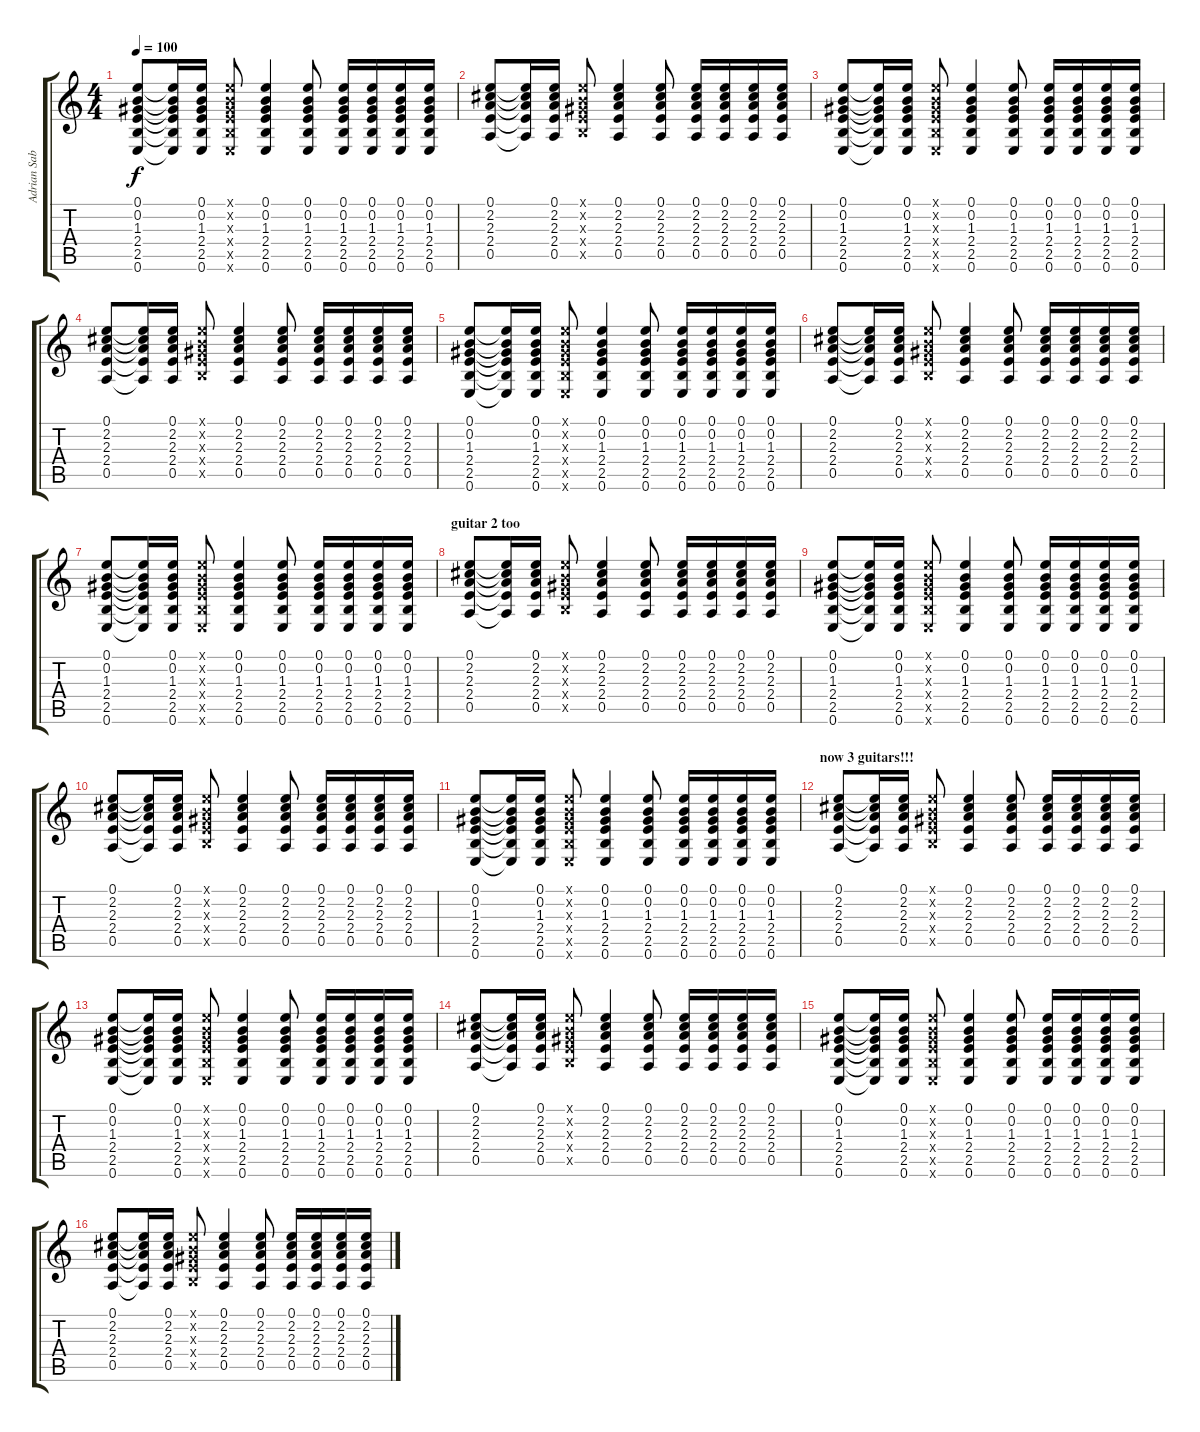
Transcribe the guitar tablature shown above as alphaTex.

\track ("Adrian Sabbath" "Adrian Sab") {instrument acousticguitarsteel}
\staff {score tabs}
\tuning (E4 B3 G3 D3 A2 E2) {hide}
\ts (4 4)
\tempo 100
\clef g2
\ks c
(0.1 0.2 1.3 2.4 2.5 0.6).8{dy f} (0.1{t} 0.2{t} 1.3{t} 2.4{t} 2.5{t} 0.6{t}).16 (0.1 0.2 1.3 2.4 2.5 0.6).16 (0.1{x} 0.2{x} 1.3{x} 2.4{x} 2.5{x} 0.6{x}).8 (0.1 0.2 1.3 2.4 2.5 0.6).4 (0.1 0.2 1.3 2.4 2.5 0.6).8 (0.1 0.2 1.3 2.4 2.5 0.6).16 (0.1 0.2 1.3 2.4 2.5 0.6).16 (0.1 0.2 1.3 2.4 2.5 0.6).16 (0.1 0.2 1.3 2.4 2.5 0.6).16 |
(0.1 2.2 2.3 2.4 0.5).8 (0.1{t} 2.2{t} 2.3{t} 2.4{t} 0.5{t}).16 (0.1 2.2 2.3 2.4 0.5).16 (0.1{x} 0.2{x} 1.3{x} 2.4{x} 2.5{x}).8 (0.1 2.2 2.3 2.4 0.5).4 (0.1 2.2 2.3 2.4 0.5).8 (0.1 2.2 2.3 2.4 0.5).16 (0.1 2.2 2.3 2.4 0.5).16 (0.1 2.2 2.3 2.4 0.5).16 (0.1 2.2 2.3 2.4 0.5).16 |
(0.1 0.2 1.3 2.4 2.5 0.6).8 (0.1{t} 0.2{t} 1.3{t} 2.4{t} 2.5{t} 0.6{t}).16 (0.1 0.2 1.3 2.4 2.5 0.6).16 (0.1{x} 0.2{x} 1.3{x} 2.4{x} 2.5{x} 0.6{x}).8 (0.1 0.2 1.3 2.4 2.5 0.6).4 (0.1 0.2 1.3 2.4 2.5 0.6).8 (0.1 0.2 1.3 2.4 2.5 0.6).16 (0.1 0.2 1.3 2.4 2.5 0.6).16 (0.1 0.2 1.3 2.4 2.5 0.6).16 (0.1 0.2 1.3 2.4 2.5 0.6).16 |
(0.1 2.2 2.3 2.4 0.5).8 (0.1{t} 2.2{t} 2.3{t} 2.4{t} 0.5{t}).16 (0.1 2.2 2.3 2.4 0.5).16 (0.1{x} 0.2{x} 1.3{x} 2.4{x} 2.5{x}).8 (0.1 2.2 2.3 2.4 0.5).4 (0.1 2.2 2.3 2.4 0.5).8 (0.1 2.2 2.3 2.4 0.5).16 (0.1 2.2 2.3 2.4 0.5).16 (0.1 2.2 2.3 2.4 0.5).16 (0.1 2.2 2.3 2.4 0.5).16 |
(0.1 0.2 1.3 2.4 2.5 0.6).8 (0.1{t} 0.2{t} 1.3{t} 2.4{t} 2.5{t} 0.6{t}).16 (0.1 0.2 1.3 2.4 2.5 0.6).16 (0.1{x} 0.2{x} 1.3{x} 2.4{x} 2.5{x} 0.6{x}).8 (0.1 0.2 1.3 2.4 2.5 0.6).4 (0.1 0.2 1.3 2.4 2.5 0.6).8 (0.1 0.2 1.3 2.4 2.5 0.6).16 (0.1 0.2 1.3 2.4 2.5 0.6).16 (0.1 0.2 1.3 2.4 2.5 0.6).16 (0.1 0.2 1.3 2.4 2.5 0.6).16 |
(0.1 2.2 2.3 2.4 0.5).8 (0.1{t} 2.2{t} 2.3{t} 2.4{t} 0.5{t}).16 (0.1 2.2 2.3 2.4 0.5).16 (0.1{x} 0.2{x} 1.3{x} 2.4{x} 2.5{x}).8 (0.1 2.2 2.3 2.4 0.5).4 (0.1 2.2 2.3 2.4 0.5).8 (0.1 2.2 2.3 2.4 0.5).16 (0.1 2.2 2.3 2.4 0.5).16 (0.1 2.2 2.3 2.4 0.5).16 (0.1 2.2 2.3 2.4 0.5).16 |
(0.1 0.2 1.3 2.4 2.5 0.6).8 (0.1{t} 0.2{t} 1.3{t} 2.4{t} 2.5{t} 0.6{t}).16 (0.1 0.2 1.3 2.4 2.5 0.6).16 (0.1{x} 0.2{x} 1.3{x} 2.4{x} 2.5{x} 0.6{x}).8 (0.1 0.2 1.3 2.4 2.5 0.6).4 (0.1 0.2 1.3 2.4 2.5 0.6).8 (0.1 0.2 1.3 2.4 2.5 0.6).16 (0.1 0.2 1.3 2.4 2.5 0.6).16 (0.1 0.2 1.3 2.4 2.5 0.6).16 (0.1 0.2 1.3 2.4 2.5 0.6).16 |
\section ("" "guitar 2 too")
(0.1 2.2 2.3 2.4 0.5).8 (0.1{t} 2.2{t} 2.3{t} 2.4{t} 0.5{t}).16 (0.1 2.2 2.3 2.4 0.5).16 (0.1{x} 0.2{x} 1.3{x} 2.4{x} 2.5{x}).8 (0.1 2.2 2.3 2.4 0.5).4 (0.1 2.2 2.3 2.4 0.5).8 (0.1 2.2 2.3 2.4 0.5).16 (0.1 2.2 2.3 2.4 0.5).16 (0.1 2.2 2.3 2.4 0.5).16 (0.1 2.2 2.3 2.4 0.5).16 |
(0.1 0.2 1.3 2.4 2.5 0.6).8 (0.1{t} 0.2{t} 1.3{t} 2.4{t} 2.5{t} 0.6{t}).16 (0.1 0.2 1.3 2.4 2.5 0.6).16 (0.1{x} 0.2{x} 1.3{x} 2.4{x} 2.5{x} 0.6{x}).8 (0.1 0.2 1.3 2.4 2.5 0.6).4 (0.1 0.2 1.3 2.4 2.5 0.6).8 (0.1 0.2 1.3 2.4 2.5 0.6).16 (0.1 0.2 1.3 2.4 2.5 0.6).16 (0.1 0.2 1.3 2.4 2.5 0.6).16 (0.1 0.2 1.3 2.4 2.5 0.6).16 |
(0.1 2.2 2.3 2.4 0.5).8 (0.1{t} 2.2{t} 2.3{t} 2.4{t} 0.5{t}).16 (0.1 2.2 2.3 2.4 0.5).16 (0.1{x} 0.2{x} 1.3{x} 2.4{x} 2.5{x}).8 (0.1 2.2 2.3 2.4 0.5).4 (0.1 2.2 2.3 2.4 0.5).8 (0.1 2.2 2.3 2.4 0.5).16 (0.1 2.2 2.3 2.4 0.5).16 (0.1 2.2 2.3 2.4 0.5).16 (0.1 2.2 2.3 2.4 0.5).16 |
(0.1 0.2 1.3 2.4 2.5 0.6).8 (0.1{t} 0.2{t} 1.3{t} 2.4{t} 2.5{t} 0.6{t}).16 (0.1 0.2 1.3 2.4 2.5 0.6).16 (0.1{x} 0.2{x} 1.3{x} 2.4{x} 2.5{x} 0.6{x}).8 (0.1 0.2 1.3 2.4 2.5 0.6).4 (0.1 0.2 1.3 2.4 2.5 0.6).8 (0.1 0.2 1.3 2.4 2.5 0.6).16 (0.1 0.2 1.3 2.4 2.5 0.6).16 (0.1 0.2 1.3 2.4 2.5 0.6).16 (0.1 0.2 1.3 2.4 2.5 0.6).16 |
\section ("" "now 3 guitars!!!")
(0.1 2.2 2.3 2.4 0.5).8 (0.1{t} 2.2{t} 2.3{t} 2.4{t} 0.5{t}).16 (0.1 2.2 2.3 2.4 0.5).16 (0.1{x} 0.2{x} 1.3{x} 2.4{x} 2.5{x}).8 (0.1 2.2 2.3 2.4 0.5).4 (0.1 2.2 2.3 2.4 0.5).8 (0.1 2.2 2.3 2.4 0.5).16 (0.1 2.2 2.3 2.4 0.5).16 (0.1 2.2 2.3 2.4 0.5).16 (0.1 2.2 2.3 2.4 0.5).16 |
(0.1 0.2 1.3 2.4 2.5 0.6).8 (0.1{t} 0.2{t} 1.3{t} 2.4{t} 2.5{t} 0.6{t}).16 (0.1 0.2 1.3 2.4 2.5 0.6).16 (0.1{x} 0.2{x} 1.3{x} 2.4{x} 2.5{x} 0.6{x}).8 (0.1 0.2 1.3 2.4 2.5 0.6).4 (0.1 0.2 1.3 2.4 2.5 0.6).8 (0.1 0.2 1.3 2.4 2.5 0.6).16 (0.1 0.2 1.3 2.4 2.5 0.6).16 (0.1 0.2 1.3 2.4 2.5 0.6).16 (0.1 0.2 1.3 2.4 2.5 0.6).16 |
(0.1 2.2 2.3 2.4 0.5).8 (0.1{t} 2.2{t} 2.3{t} 2.4{t} 0.5{t}).16 (0.1 2.2 2.3 2.4 0.5).16 (0.1{x} 0.2{x} 1.3{x} 2.4{x} 2.5{x}).8 (0.1 2.2 2.3 2.4 0.5).4 (0.1 2.2 2.3 2.4 0.5).8 (0.1 2.2 2.3 2.4 0.5).16 (0.1 2.2 2.3 2.4 0.5).16 (0.1 2.2 2.3 2.4 0.5).16 (0.1 2.2 2.3 2.4 0.5).16 |
(0.1 0.2 1.3 2.4 2.5 0.6).8 (0.1{t} 0.2{t} 1.3{t} 2.4{t} 2.5{t} 0.6{t}).16 (0.1 0.2 1.3 2.4 2.5 0.6).16 (0.1{x} 0.2{x} 1.3{x} 2.4{x} 2.5{x} 0.6{x}).8 (0.1 0.2 1.3 2.4 2.5 0.6).4 (0.1 0.2 1.3 2.4 2.5 0.6).8 (0.1 0.2 1.3 2.4 2.5 0.6).16 (0.1 0.2 1.3 2.4 2.5 0.6).16 (0.1 0.2 1.3 2.4 2.5 0.6).16 (0.1 0.2 1.3 2.4 2.5 0.6).16 |
(0.1 2.2 2.3 2.4 0.5).8 (0.1{t} 2.2{t} 2.3{t} 2.4{t} 0.5{t}).16 (0.1 2.2 2.3 2.4 0.5).16 (0.1{x} 0.2{x} 1.3{x} 2.4{x} 2.5{x}).8 (0.1 2.2 2.3 2.4 0.5).4 (0.1 2.2 2.3 2.4 0.5).8 (0.1 2.2 2.3 2.4 0.5).16 (0.1 2.2 2.3 2.4 0.5).16 (0.1 2.2 2.3 2.4 0.5).16 (0.1 2.2 2.3 2.4 0.5).16
